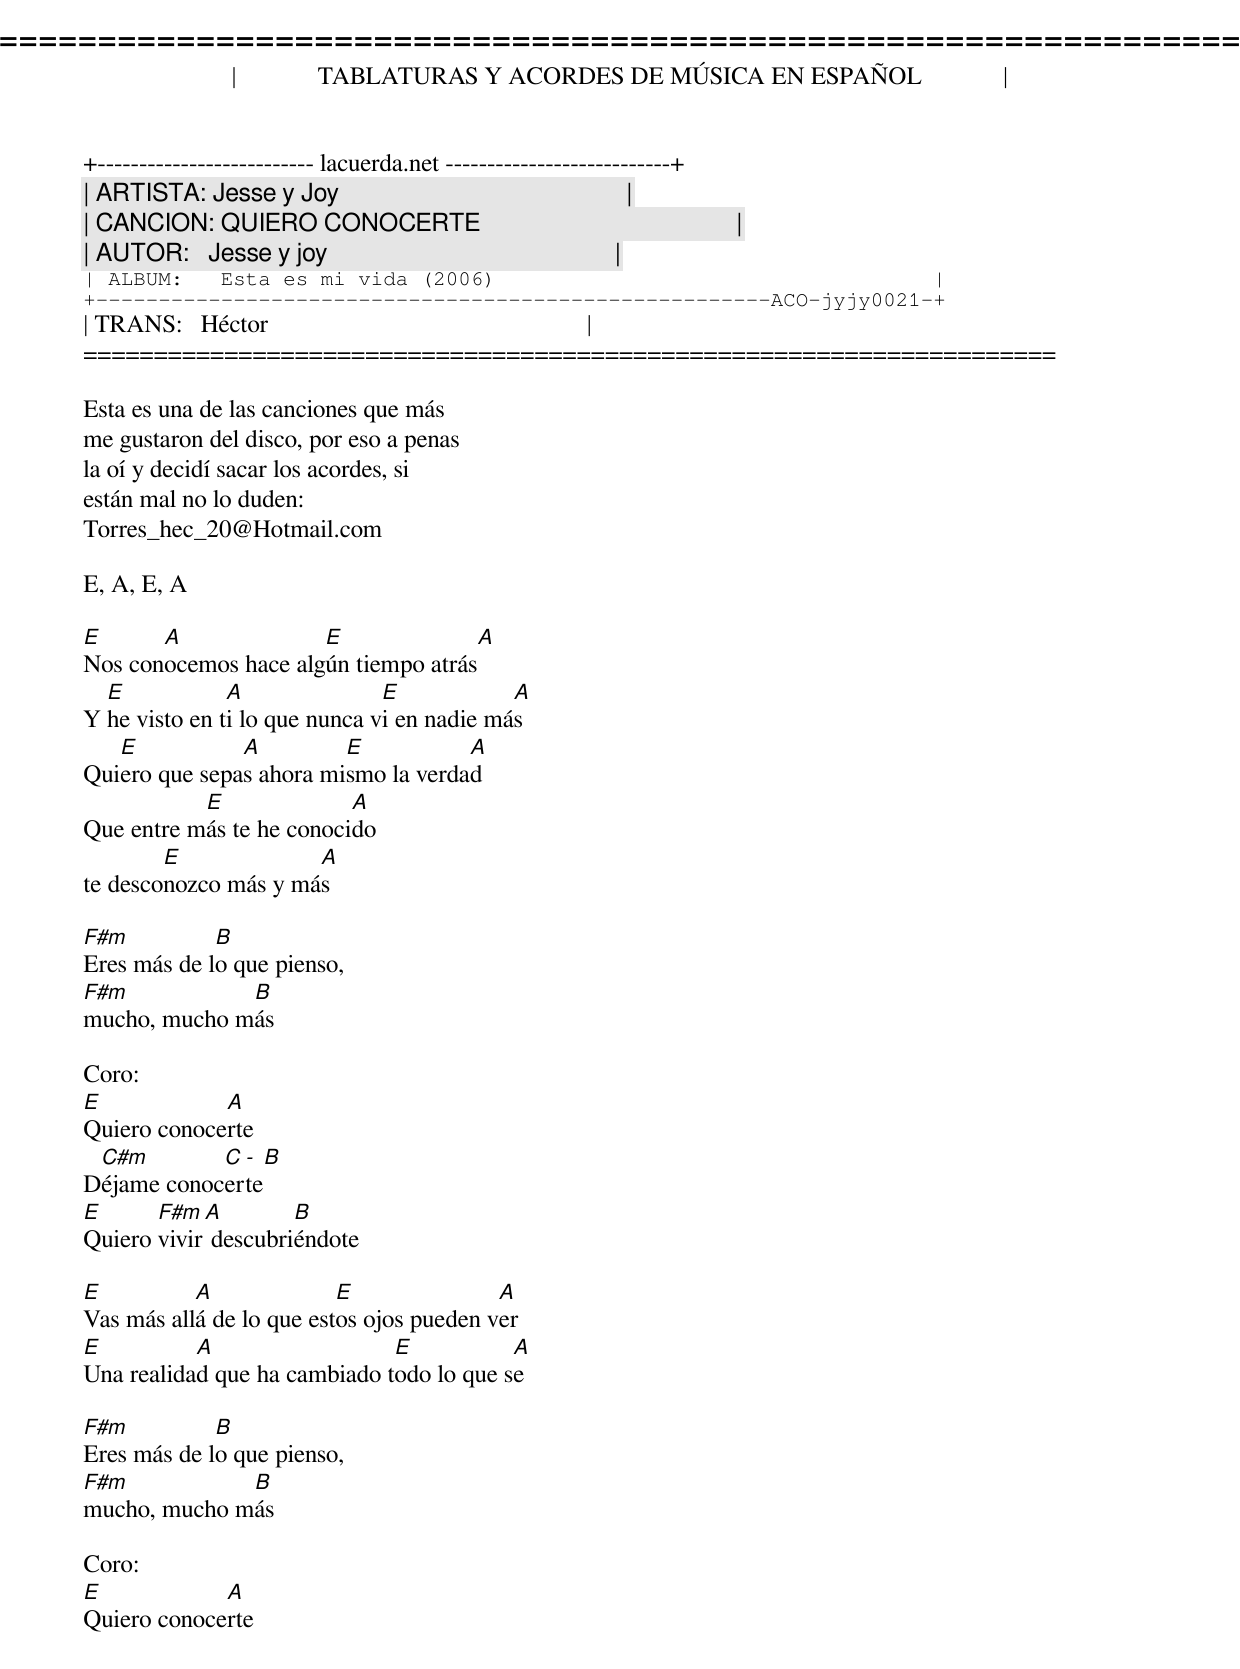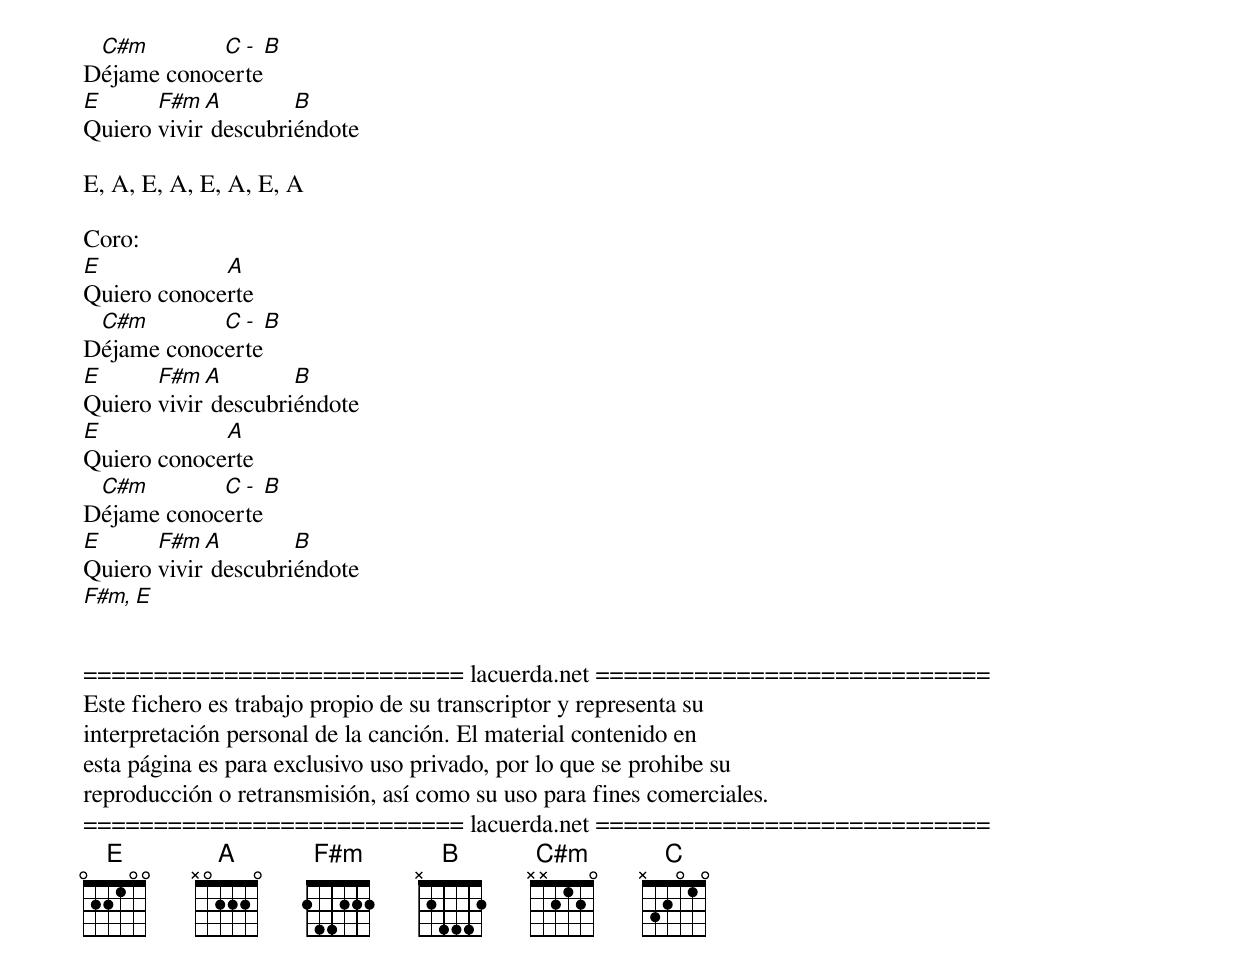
=====================================================================
|             TABLATURAS Y ACORDES DE MÚSICA EN ESPAÑOL             |
+-------------------------- lacuerda.net ---------------------------+
| ARTISTA: Jesse y Joy                                              |
| CANCION: QUIERO CONOCERTE                                         |
| AUTOR:   Jesse y joy                                              |
| ALBUM:   Esta es mi vida (2006)                                   |
+------------------------------------------------------ACO-jyjy0021-+
| TRANS:   Héctor                                                   |
=====================================================================

Esta es una de las canciones que más
me gustaron del disco, por eso a penas
la oí y decidí sacar los acordes, si
están mal no lo duden:
Torres_hec_20@Hotmail.com

E, A, E, A

E      A              E              A
Nos conocemos hace algún tiempo atrás
  E            A               E            A
Y he visto en ti lo que nunca vi en nadie más
   E           A         E           A
Quiero que sepas ahora mismo la verdad
           E              A
Que entre más te he conocido
        E             A
te desconozco más y más

F#m          B
Eres más de lo que pienso,
F#m           B
mucho, mucho más

Coro:
E            A
Quiero conocerte
 C#m        C - B
Déjame conocerte
E      F#m  A        B
Quiero vivir descubriéndote

E          A              E               A
Vas más allá de lo que estos ojos pueden ver
E          A                  E           A
Una realidad que ha cambiado todo lo que se

F#m          B
Eres más de lo que pienso,
F#m           B
mucho, mucho más

Coro:
E            A
Quiero conocerte
 C#m        C - B
Déjame conocerte
E      F#m  A        B
Quiero vivir descubriéndote

E, A, E, A, E, A, E, A

Coro:
E            A
Quiero conocerte
 C#m        C - B
Déjame conocerte
E      F#m  A        B
Quiero vivir descubriéndote
E            A
Quiero conocerte
 C#m        C - B
Déjame conocerte
E      F#m  A        B
Quiero vivir descubriéndote
F#m, E


=========================== lacuerda.net ============================
Este fichero es trabajo propio de su transcriptor y representa su
interpretación personal de la canción. El material contenido en
esta página es para exclusivo uso privado, por lo que se prohibe su
reproducción o retransmisión, así como su uso para fines comerciales.
=========================== lacuerda.net ============================
